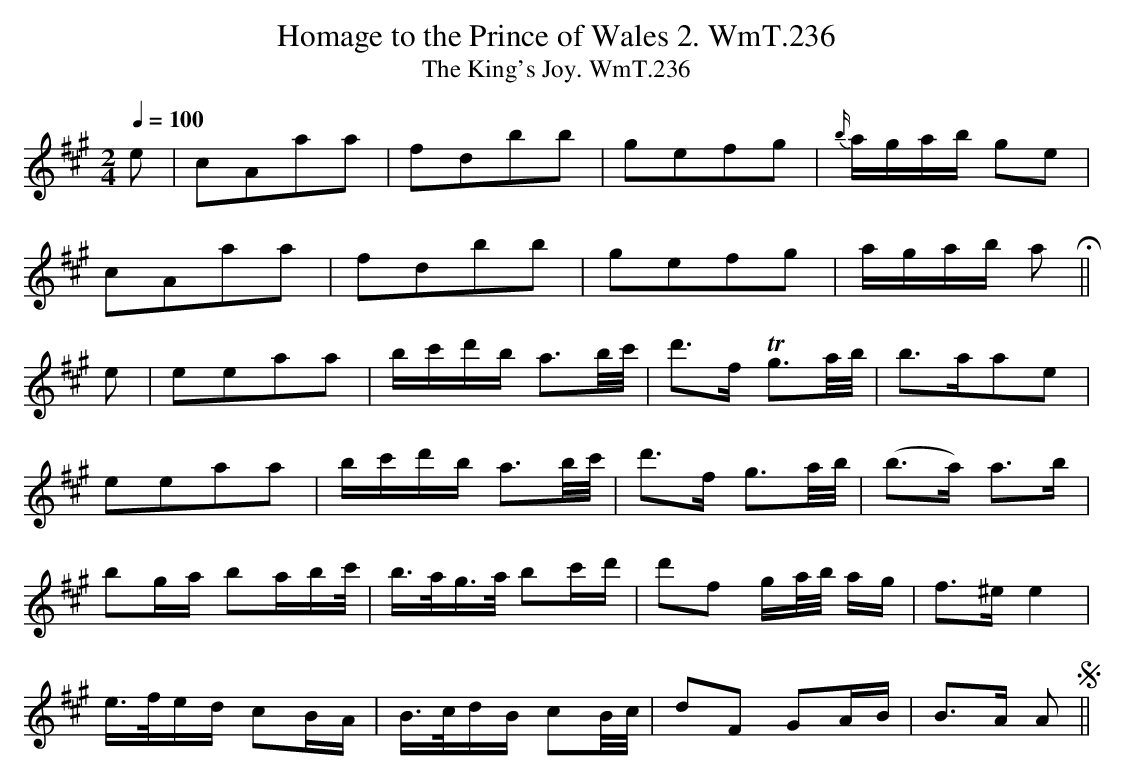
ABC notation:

X:1
T:Homage to the Prince of Wales 2. WmT.236
T:The King's Joy. WmT.236
M:2/4
L:1/8
Q:1/4=100
K:A
e|cAaa|fdbb|gefg|{b/}a/g/a/b/ ge|
cAaa|fdbb|gefg|a/g/a/b/ a!fermata!||
e|eeaa|b/c'/d'/b/ a>b/c'//|d'>f !trill!g>a/b// |b>aae|
eeaa|b/c'/d'/b/ a>b/c'//|d'>f g>a/b// |(b>a) a>b|
bg/a/ ba/b/c'//|b/>a/g/>a/ bc'/d'/|d'f g/a//b// a/g/|f>^e e2|
e/>f/e/d/ cB/A/|B/>c/d/B/ cB//c//|dF GA/B/| B>A A!segno!||
